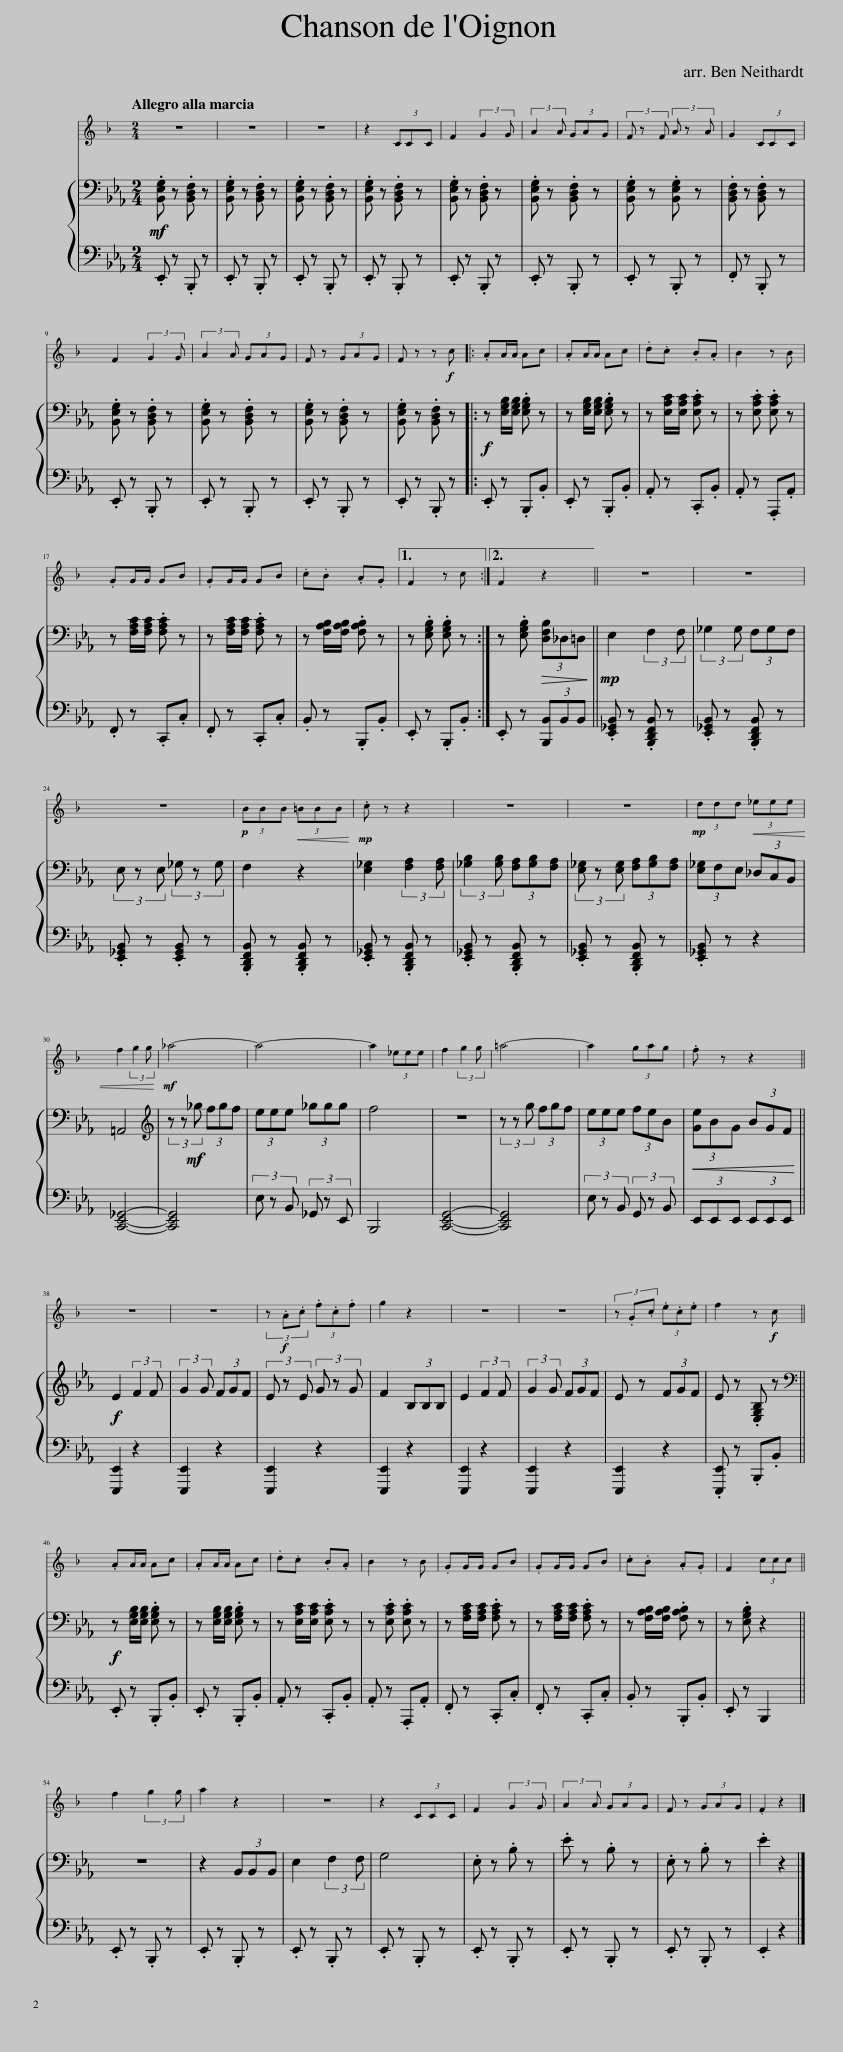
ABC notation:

X:1
%%score 1 { 2 | 3 }
L:1/8
Q:1/4=120
M:2/4
I:linebreak $
K:Eb
V:1 treble transpose=-2
V:2 bass
V:3 bass
V:1
[K:F] z4 | z4 | z4 | z2 (3CCC | F2 (3:2:2G2 G | %5
 (3:2:2A2 A (3GAG | (3F z F (3A z A | G2 (3CCC |$ F2 (3:2:2G2 G | (3:2:2A2 A (3GAG | %10
 F z (3GAG | F z z!f! c |: .AA/A/ Ac | .AA/A/ Ac | .d.c .B.A | %15
 B2 z B |$ .GG/G/ GB | .GG/G/ GB | .c.B .A.G |1 F2 z c :|2 %20
 F2 z2 || z4 | z4 |$ z4 |!p! (3BBB!<(! (3=BBB!<)! | %25
!mp! .c z z2 | z4 | z4 |!mp! (3ddd!<(! (3_eee |$ f2 (3:2:2g2 g!<)! | %30
!mf! _a4- | a4- | a2 (3_eee | f2 (3:2:2g2 g | =a4- | %35
 a2 (3gag | .f z z2 ||$ z4 | z4 | (3z!f! .A.c (3.f.c.f | %40
 g2 z2 | z4 | z4 | (3z .G.c (3.e.c.e | f2 z!f! c ||$ %45
 .AA/A/ Ac | .AA/A/ Ac | .d.c .B.A | B2 z B | .GG/G/ GB | %50
 .GG/G/ GB | .c.B .A.G | F2 (3ccc ||$ f2 (3:2:2g2 g | a2 z2 | %55
 z4 | z2 (3CCC | F2 (3:2:2G2 G | (3:2:2A2 A (3GAG | F z (3GAG | %60
 .F2 z2 |] %61
V:2
!mf! .[B,,E,G,] z .[B,,D,F,] z | .[B,,E,G,] z .[B,,D,F,] z | .[B,,E,G,] z .[B,,D,F,] z | .[B,,E,G,] z .[B,,D,F,] z | .[B,,E,G,] z .[B,,D,F,] z | %5
 .[B,,E,G,] z .[B,,D,F,] z | .[B,,E,G,] z .[B,,E,G,] z | .[B,,D,F,] z .[B,,D,F,] z |$ .[B,,E,G,] z .[B,,D,F,] z | .[B,,E,G,] z .[B,,D,F,] z | %10
 .[B,,E,G,] z .[B,,D,F,] z | .[B,,E,G,] z .[B,,D,F,] z |:!f! z [E,G,B,]/[E,G,B,]/ .[E,G,B,] z | z [E,G,B,]/[E,G,B,]/ .[E,G,B,] z | z [E,A,C]/[E,A,C]/ .[E,A,C] z | %15
 z .[E,A,C] .[E,A,C] z |$ z [F,A,C]/[F,A,C]/ .[F,A,C] z | z [F,A,C]/[F,A,C]/ .[F,A,C] z | z [F,A,B,]/[F,A,B,]/ .[F,A,B,] z |1 z .[E,G,B,] .[E,G,B,] z :|2 %20
 z .[E,G,B,]!>(! (3[D,F,B,]_D,=D,!>)! ||!mp! E,2 (3:2:2F,2 F, | (3:2:2_G,2 G, (3F,G,F, |$ (3E, z E, (3_G, z G, | F,2 z2 | %25
 [E,_G,]2 (3:2:2[F,A,]2 [F,A,] | (3:2:2[_G,B,]2 [G,B,] (3[F,A,][G,B,][F,A,] | (3[E,_G,] z [E,G,] (3[F,A,][G,B,][F,A,] | (3[E,_G,]F,E, (3_D,C,B,, |$ =A,,4 | %30
[K:treble] (3z z!mf! _g (3fgf | (3eee (3_ggg | f4 | z4 | (3z z g (3fgf | %35
 (3eee (3feB |!<(! (3[Ge]BG (3BGF!<)! ||$!f! E2 (3:2:2F2 F | (3:2:2G2 G (3FGF | (3E z E (3G z G | %40
 F2 (3B,B,B, | E2 (3:2:2F2 F | (3:2:2G2 G (3FGF | E z (3FGF | E z .[E,G,B,] z ||$ %45
[K:bass]!f! z [E,G,B,]/[E,G,B,]/ .[E,G,B,] z | z [E,G,B,]/[E,G,B,]/ .[E,G,B,] z | z [E,A,C]/[E,A,C]/ .[E,A,C] z | z .[E,A,C] .[E,A,C] z | z [F,A,C]/[F,A,C]/ .[F,A,C] z | %50
 z [F,A,C]/[F,A,C]/ .[F,A,C] z | z [F,A,B,]/[F,A,B,]/ .[F,A,B,] z | z .[E,G,B,] z2 ||$ z4 | z2 (3B,,B,,B,, | %55
 E,2 (3:2:2F,2 F, | G,4 | .E, z .B, z | .E z .B, z | .E, z .B, z | %60
 .E2 z2 |] %61
V:3
 .E,, z .B,,, z | .E,, z .B,,, z | .E,, z .B,,, z | .E,, z .B,,, z | .E,, z .B,,, z | %5
 .E,, z .B,,, z | .E,, z .B,,, z | .F,, z .B,,, z |$ .E,, z .B,,, z | .E,, z .B,,, z | %10
 .E,, z .B,,, z | .E,, z .B,,, z |: .E,, z .B,,,.B,, | .E,, z .B,,,.B,, | .A,, z .C,,.B,, | %15
 .A,, z .A,,,.A,, |$ .F,, z .C,,.C, | .F,, z .C,,.C, | .B,, z .B,,,.B,, |1 .E,, z .B,,,.B,, :|2 %20
 .E,, z (3[B,,,B,,]B,,B,, || .[E,,_G,,B,,] z .[B,,,D,,F,,B,,] z | .[E,,_G,,B,,] z .[B,,,D,,F,,B,,] z |$ .[E,,_G,,B,,] z .[E,,G,,B,,] z | .[B,,,D,,F,,B,,] z .[B,,,D,,F,,B,,] z | %25
 .[E,,_G,,B,,] z .[B,,,D,,F,,B,,] z | .[E,,_G,,B,,] z .[B,,,D,,F,,B,,] z | .[E,,_G,,B,,] z .[B,,,D,,F,,B,,] z | .[E,,_G,,B,,] z z2 |$ [C,,E,,_G,,]4- | %30
 [C,,E,,G,,]4 | (3E, z B,, (3_G,, z E,, | B,,,4 | [C,,E,,G,,]4- | [C,,E,,G,,]4 | %35
 (3E, z B,, (3G,, z B,, | (3E,,E,,E,, (3E,,E,,E,, ||$ [E,,,E,,]2 z2 | [E,,,E,,]2 z2 | [E,,,E,,]2 z2 | %40
 [E,,,E,,]2 z2 | [E,,,E,,]2 z2 | [E,,,E,,]2 z2 | [E,,,E,,]2 z2 | .[E,,,E,,] z .B,,,.B,, ||$ %45
 .E,, z .B,,,.B,, | .E,, z .B,,,.B,, | .A,, z .C,,.B,, | .A,, z .A,,,.A,, | .F,, z .C,,.C, | %50
 .F,, z .C,,.C, | .B,, z .B,,,.B,, | .E,, z B,,,2 ||$ .E,, z .B,,, z | .E,, z .B,,, z | %55
 .E,, z .B,,, z | .E,, z .B,,, z | .E,, z .B,,, z | .E,, z .B,,, z | .E,, z .B,,, z | %60
 .E,,2 z2 |] %61
